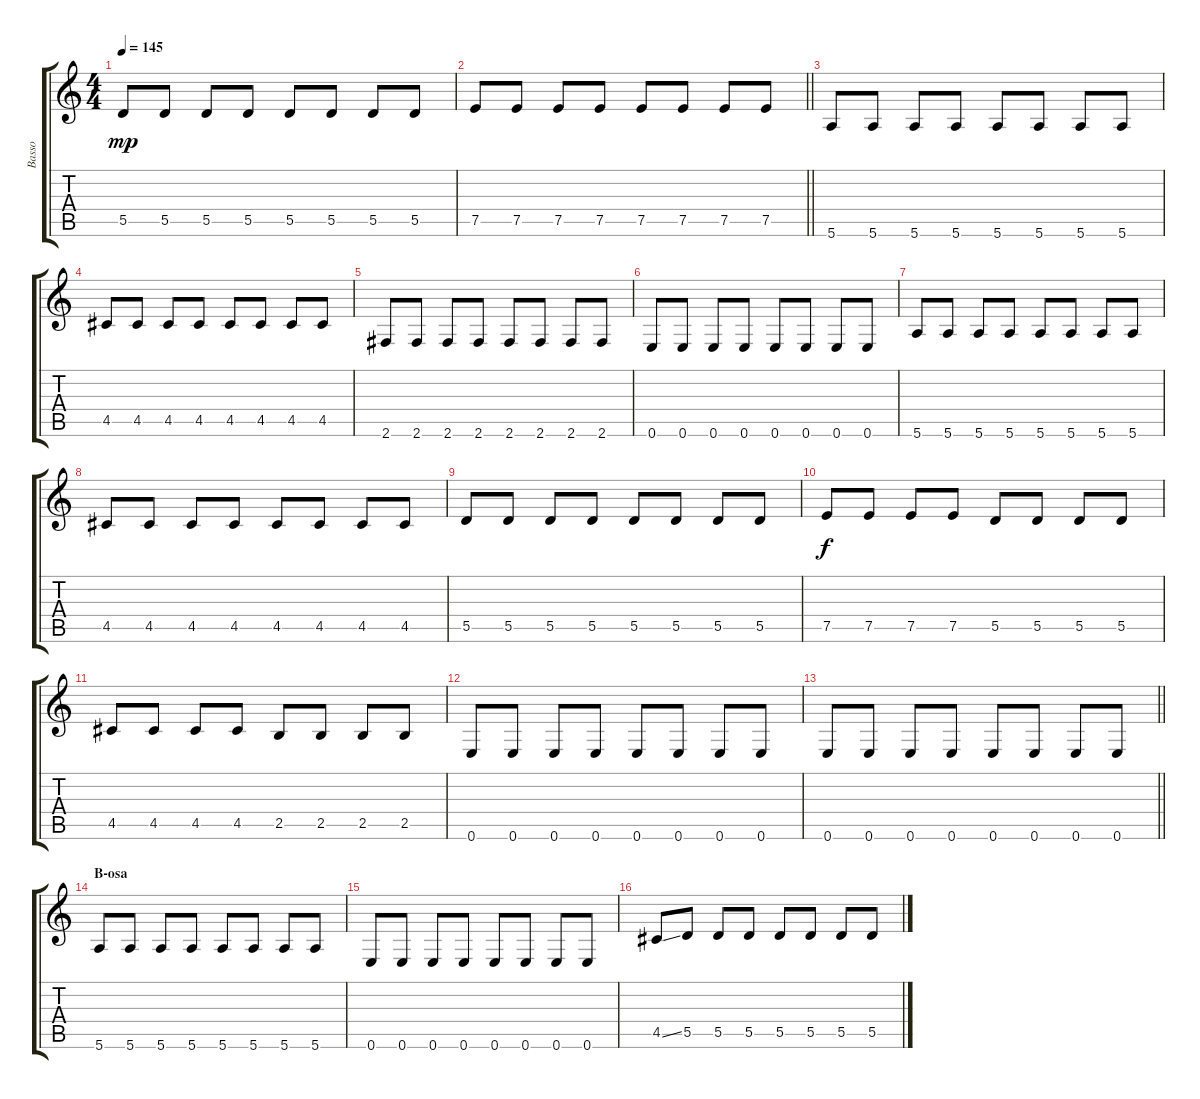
\track ("Basso" "Basso") {instrument electricbassfinger}
\staff {score tabs}
\tuning (E4 B3 G3 D3 A2 E2) {hide}
\ts (4 4)
\tempo 145
\clef g2
\ks c
5.5.8{dy mp} 5.5.8 5.5.8 5.5.8 5.5.8 5.5.8 5.5.8 5.5.8 |
\barLineRight lightlight
7.5.8 7.5.8 7.5.8 7.5.8 7.5.8 7.5.8 7.5.8 7.5.8 |
\section ("" "")
5.6.8 5.6.8 5.6.8 5.6.8 5.6.8 5.6.8 5.6.8 5.6.8 |
4.5.8 4.5.8 4.5.8 4.5.8 4.5.8 4.5.8 4.5.8 4.5.8 |
2.6.8 2.6.8 2.6.8 2.6.8 2.6.8 2.6.8 2.6.8 2.6.8 |
0.6.8 0.6.8 0.6.8 0.6.8 0.6.8 0.6.8 0.6.8 0.6.8 |
5.6.8 5.6.8 5.6.8 5.6.8 5.6.8 5.6.8 5.6.8 5.6.8 |
4.5.8 4.5.8 4.5.8 4.5.8 4.5.8 4.5.8 4.5.8 4.5.8 |
5.5.8 5.5.8 5.5.8 5.5.8 5.5.8 5.5.8 5.5.8 5.5.8 |
7.5.8{dy f} 7.5.8 7.5.8 7.5.8 5.5.8 5.5.8 5.5.8 5.5.8 |
4.5.8 4.5.8 4.5.8 4.5.8 2.5.8 2.5.8 2.5.8 2.5.8 |
0.6.8 0.6.8 0.6.8 0.6.8 0.6.8 0.6.8 0.6.8 0.6.8 |
\barLineRight lightlight
0.6.8 0.6.8 0.6.8 0.6.8 0.6.8 0.6.8 0.6.8 0.6.8 |
\section ("" "B-osa")
5.6.8 5.6.8 5.6.8 5.6.8 5.6.8 5.6.8 5.6.8 5.6.8 |
0.6.8 0.6.8 0.6.8 0.6.8 0.6.8 0.6.8 0.6.8 0.6.8 |
4.5{ss}.8 5.5.8 5.5.8 5.5.8 5.5.8 5.5.8 5.5.8 5.5.8
